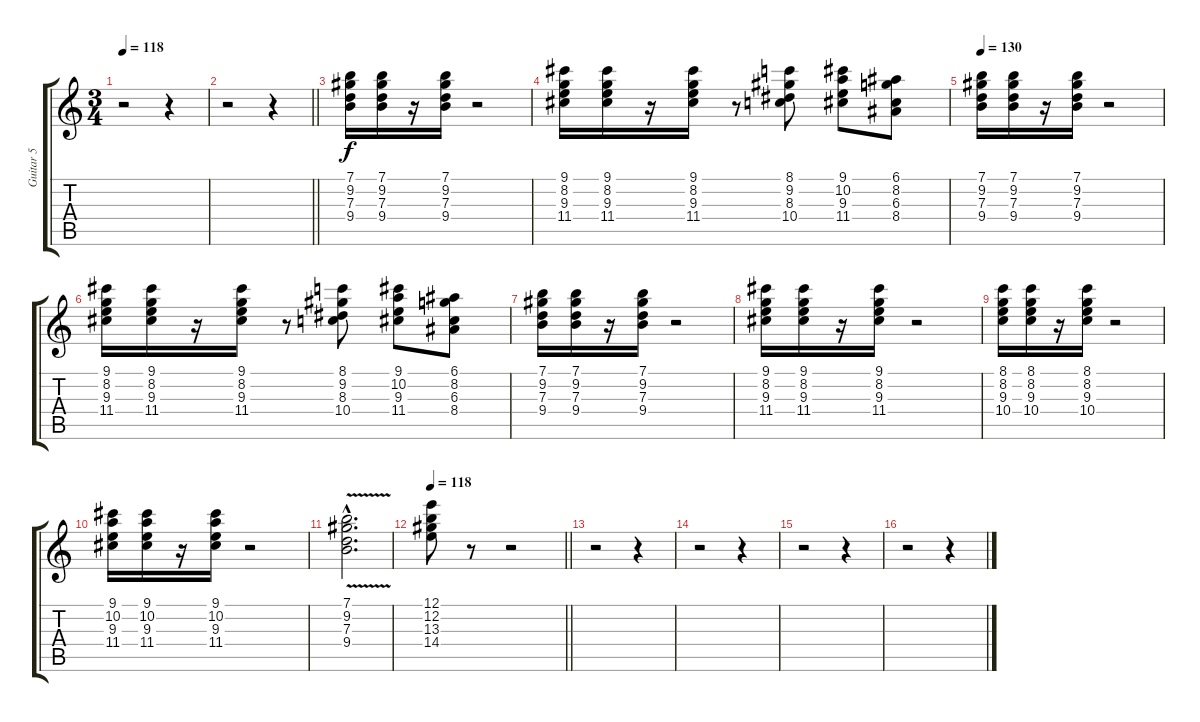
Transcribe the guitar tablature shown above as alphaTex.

\track ("Guitar 5" "Guitar 5") {instrument electricguitarjazz}
\staff {score tabs}
\tuning (E4 B3 G3 D3 A2 E2) {hide}
\ts (3 4)
\tempo 118
\clef g2
\ks c
r.2{dy f} r.4 |
\barLineRight lightlight
r.2 r.4 |
(7.1 9.2 7.3 9.4).16 (7.1 9.2 7.3 9.4).16 r.16 (7.1 9.2 7.3 9.4).16 r.2 |
(9.1 8.2 9.3 11.4).16 (9.1 8.2 9.3 11.4).16 r.16 (9.1 8.2 9.3 11.4).16 r.8 (8.1 9.2 8.3 10.4).8 (9.1 10.2 9.3 11.4).8 (6.1 8.2 6.3 8.4).8 |
\tempo 130
(7.1 9.2 7.3 9.4).16 (7.1 9.2 7.3 9.4).16 r.16 (7.1 9.2 7.3 9.4).16 r.2 |
(9.1 8.2 9.3 11.4).16 (9.1 8.2 9.3 11.4).16 r.16 (9.1 8.2 9.3 11.4).16 r.8 (8.1 9.2 8.3 10.4).8 (9.1 10.2 9.3 11.4).8 (6.1 8.2 6.3 8.4).8 |
(7.1 9.2 7.3 9.4).16 (7.1 9.2 7.3 9.4).16 r.16 (7.1 9.2 7.3 9.4).16 r.2 |
(9.1 8.2 9.3 11.4).16 (9.1 8.2 9.3 11.4).16 r.16 (9.1 8.2 9.3 11.4).16 r.2 |
(8.1 8.2 9.3 10.4).16 (8.1 8.2 9.3 10.4).16 r.16 (8.1 8.2 9.3 10.4).16 r.2 |
(9.1 10.2 9.3 11.4).16 (9.1 10.2 9.3 11.4).16 r.16 (9.1 10.2 9.3 11.4).16 r.2 |
(7.1{v hac} 9.2{hac} 7.3{hac} 9.4{hac}).2{d} |
\tempo 118
\barLineRight lightlight
(12.1 12.2 13.3 14.4).8 r.8 r.2 |
r.2 r.4 |
r.2 r.4 |
r.2 r.4 |
r.2 r.4
